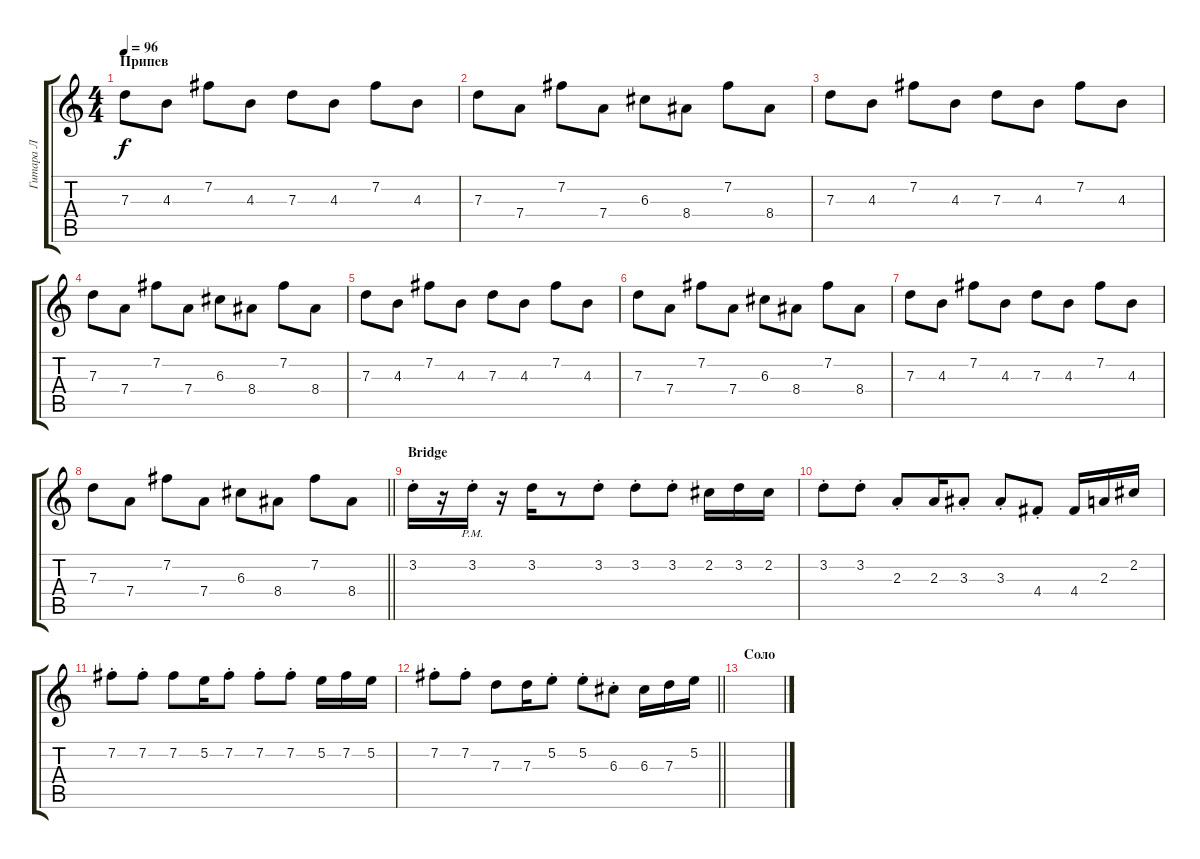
\track ("Гитара Л" "Гитара Л") {instrument distortionguitar}
\staff {score tabs}
\tuning (E4 B3 G3 D3 A2 E2) {hide}
\ts (4 4)
\section ("" "Припев")
\tempo 96
\clef g2
\ks c
7.3.8{dy f volume 14} 4.3.8 7.2.8 4.3.8 7.3.8 4.3.8 7.2.8 4.3.8 |
7.3.8 7.4.8 7.2.8 7.4.8 6.3.8 8.4.8 7.2.8 8.4.8 |
7.3.8{volume 14} 4.3.8 7.2.8 4.3.8 7.3.8 4.3.8 7.2.8 4.3.8 |
7.3.8 7.4.8 7.2.8 7.4.8 6.3.8 8.4.8 7.2.8 8.4.8 |
7.3.8{volume 14} 4.3.8 7.2.8 4.3.8 7.3.8 4.3.8 7.2.8 4.3.8 |
7.3.8 7.4.8 7.2.8 7.4.8 6.3.8 8.4.8 7.2.8 8.4.8 |
7.3.8{volume 14} 4.3.8 7.2.8 4.3.8 7.3.8 4.3.8 7.2.8 4.3.8 |
\barLineRight lightlight
7.3.8 7.4.8 7.2.8 7.4.8 6.3.8 8.4.8 7.2.8 8.4.8 |
\section ("" "Bridge")
3.2{st}.16 r.16 3.2{pm st}.16 r.16 3.2.16 r.8 3.2{st}.8 3.2{st}.8 3.2{st}.8 2.2.16 3.2.16 2.2.16 |
3.2{st}.8 3.2{st}.8 2.3{st}.8 2.3.16 3.3{st}.8 3.3{st}.8 4.4{st}.8 4.4.16 2.3.16 2.2.16 |
7.2{st}.8 7.2{st}.8 7.2.8 5.2.16 7.2{st}.8 7.2{st}.8 7.2{st}.8 5.2.16 7.2.16 5.2.16 |
\barLineRight lightlight
7.2{st}.8 7.2{st}.8 7.3.8 7.3.16 5.2{st}.8 5.2{st}.8 6.3{st}.8 6.3.16 7.3.16 5.2.16 |
\section ("" "Соло")
